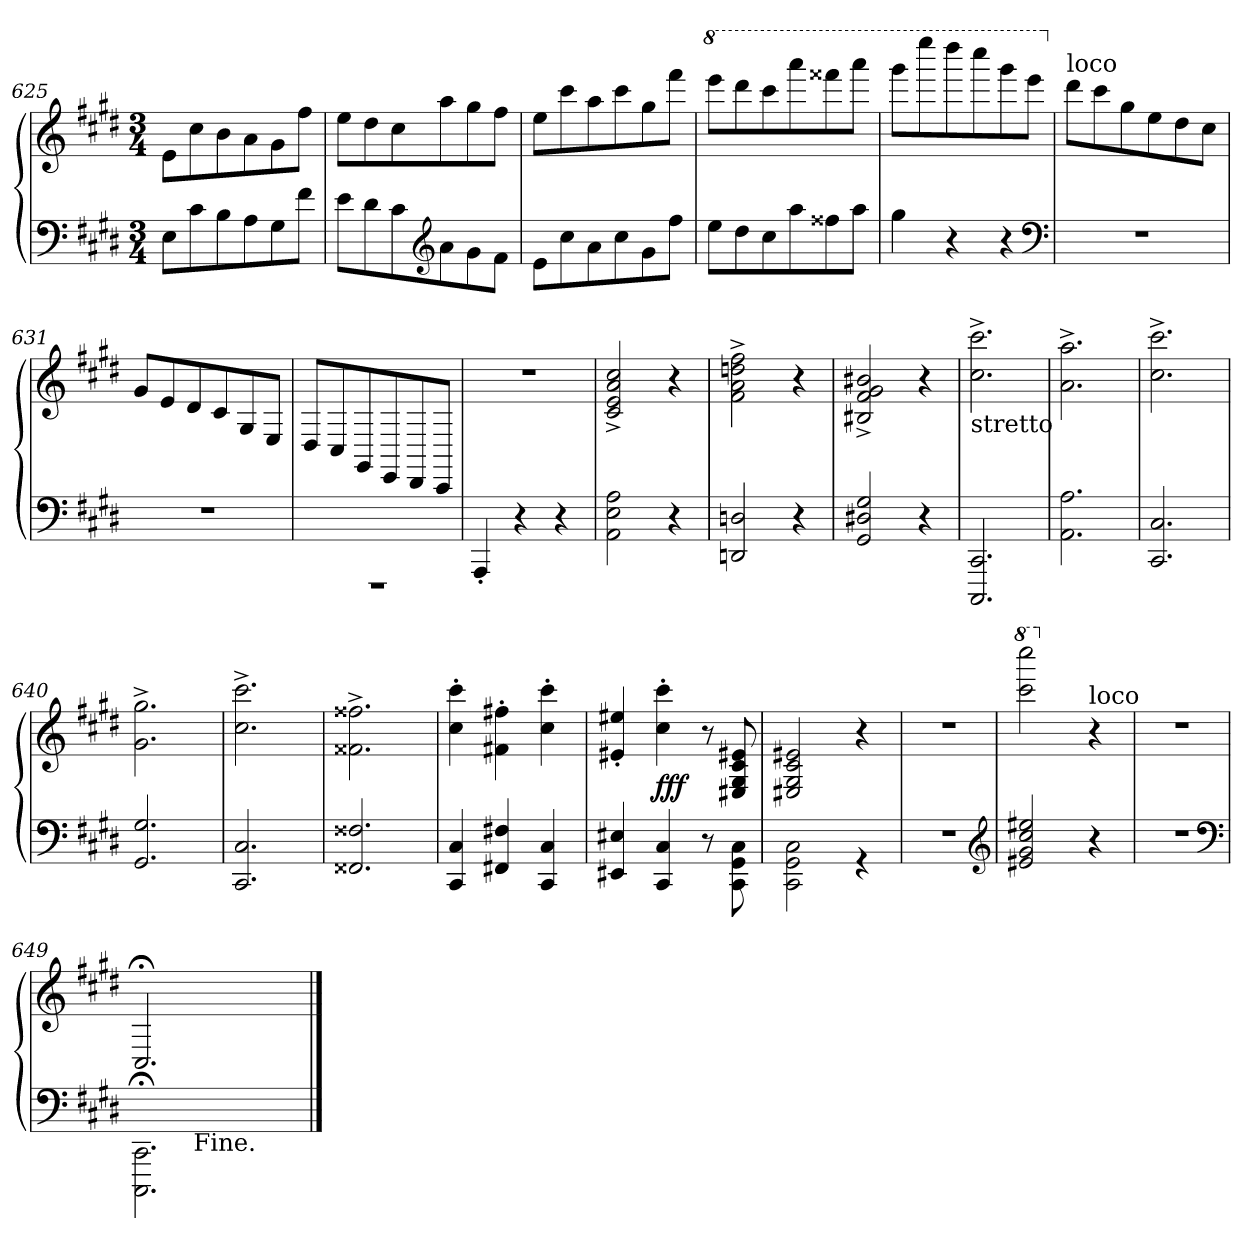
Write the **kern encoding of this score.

**kern	**kern	**dynam
*part1	*part1	*part1
*staff2	*staff1	*staff1/2
*clefF4	*clefG2	*
*k[f#c#g#d#]	*k[f#c#g#d#]	*
*M3/4	*M3/4	*
=625	=625	=625
8E\L	8eL	.
8c#	8cc#	.
8B	8b	.
8A	8a	.
8G#	8g#	.
8f#J	8ff#J	.
=626	=626	=626
8eL	8eeL	.
8d#	8dd#	.
8c#	8cc#	.
*clefG2	*	*
8a	8aa	.
8g#	8gg#	.
8f#J	8ff#J	.
=627	=627	=627
8e\L	8eeL	.
8cc#	8ccc#	.
8a	8aa	.
8cc#	8ccc#	.
8g#	8gg#	.
8ff#J	8fff#J	.
=628	=628	=628
*	*8va	*
8eeL	8eeeeL	.
8dd#	8dddd#	.
8cc#	8cccc#	.
8aa	8aaaa	.
8ff##X	8ffff##X	.
8aaJ	8aaaaJ	.
=629	=629	=629
4gg#	8gggg#L	.
.	8eeeee	.
4r	8ddddd#	.
.	8ccccc#	.
4r	8gggg#	.
.	8eeeeJ	.
*clefF4	*	*
=630	=630	=630
*	*X8va	*
!	!LO:TX:a:t=loco	!
2.r	8ddd#L	.
.	8ccc#	.
.	8gg#	.
.	8ee	.
.	8dd#	.
.	8cc#J	.
=631	=631	=631
2.r	8g#L	.
.	8e	.
.	8d#	.
.	8c#	.
.	8G#/	.
.	8E/J	.
=632	=632	=632
2.rFFF	8D#/L	.
.	8C#/	.
.	8GG#/	.
.	8EE/	.
.	8DD#/	.
.	8CC#/J	.
=633	=633	=633
4AAA'<	2.r	.
4r	.	.
4r	.	.
=634	=634	=634
2A 2E 2AA	2cc#^< 2a^< 2e^< 2c#^<	.
4r	4r	.
=635	=635	=635
2Dn 2DDn	2ff#^< 2ddn^< 2a^< 2f#^<	.
4r	4r	.
=636	=636	=636
2G# 2D#X 2GG#	2b#X^< 2g#^< 2f#^< 2B#X^<	.
4r	4r	.
=637	=637	=637
!	!LO:TX:b:t=stretto	!
2.CC# 2.CCC#	2.ccc#^< 2.cc#^<	.
=638	=638	=638
2.A 2.AA	2.aa^< 2.a^<	.
=639	=639	=639
2.C# 2.CC#	2.ccc#^< 2.cc#^<	.
=640	=640	=640
2.G# 2.GG#	2.gg#^< 2.g#^<	.
=641	=641	=641
2.C# 2.CC#	2.ccc#^< 2.cc#^<	.
=642	=642	=642
2.F##X 2.FF##X	2.ff##X^< 2.f##X^<	.
=643	=643	=643
4C# 4CC#	4ccc#'> 4cc#'>	.
4F#X 4FF#X	4ff#X'> 4f#X'>	.
4C# 4CC#	4ccc#'> 4cc#'>	.
=644	=644	=644
4E#X 4EE#X	4ee#X'< 4e#X'<	.
4C# 4CC#	4ccc#'> 4cc#'>	fff
8r	8r	.
8C#\ 8GG#\ 8CC#\	8e#X/ 8c#/ 8G#/ 8E#X/	.
=645	=645	=645
2C#\ 2GG#\ 2CC#\	2e#X/ 2c#/ 2G#/ 2E#X/	.
4rGG	4r	.
=646	=646	=646
2.r	2.r	.
*clefG2	*	*
=647	=647	=647
*	*8va	*
2ee#X 2cc# 2g# 2e#X	2ccccc#\ 2cccc#\	.
*	*X8va	*
!	!LO:TX:a:t=loco	!
4r	4r	.
=648	=648	=648
2.r	2.r	.
*clefF4	*	*
=649	=649	=649
*^	*	*
2.CC#;\ 2.CCC#;\	4.ryy	2.C#;</	.
!	!LO:TX:b:t=Fine.	!	!
.	2.ryy	.	.
4.ryy	.	4.ryy	.
*v	*v	*	*
==	==	==
*-	*-	*-
